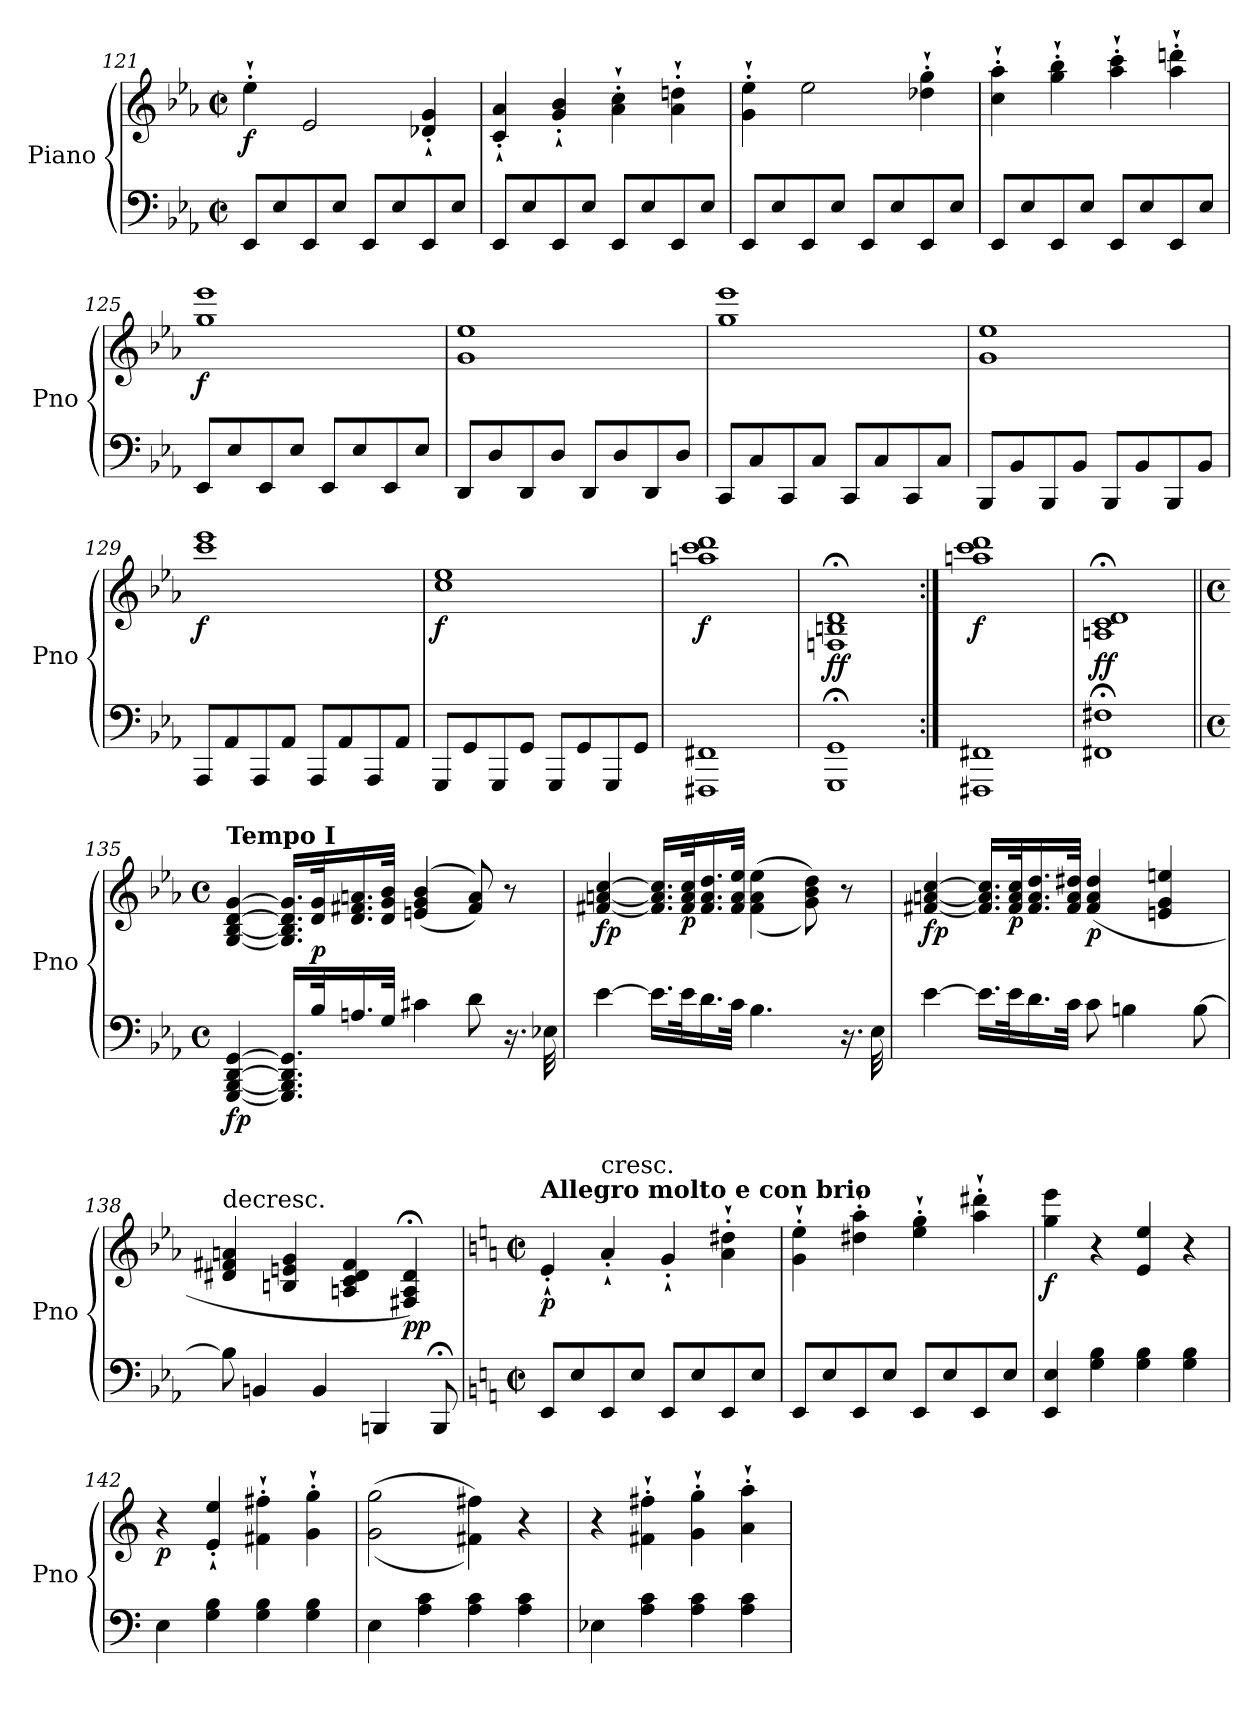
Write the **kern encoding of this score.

**kern	**kern	**dynam
*part1	*part1	*part1
*staff2	*staff1	*staff1/2
*I"Piano	*	*
*I'Pno	*	*
!!LO:LB:g=z
*clefF4	*clefG2	*
*k[b-e-a-]	*k[b-e-a-]	*
*E-:	*E-:	*
*M2/2	*M2/2	*
*met(c|)	*met(c|)	*
=121	=121	=121
!	!	!LO:DY:b
8EE-/L	4ee-'`\	f
8E-/	.	.
8EE-/	2e-/	.
8E-/J	.	.
8EE-/L	.	.
8E-/	.	.
8EE-/	4d-X/'` 4g/'`	.
8E-/J	.	.
=122	=122	=122
8EE-/L	4c/'` 4a-/'`	.
8E-/	.	.
8EE-/	4g/'` 4b-/'`	.
8E-/J	.	.
8EE-/L	4a-\'` 4cc\'`	.
8E-/	.	.
8EE-/	4a-\'` 4ddn\'`	.
8E-/J	.	.
=123	=123	=123
8EE-/L	4g\'` 4ee-\'`	.
8E-/	.	.
8EE-/	2ee-\	.
8E-/J	.	.
8EE-/L	.	.
8E-/	.	.
8EE-/	4dd-X\'` 4gg\'`	.
8E-/J	.	.
=124	=124	=124
8EE-/L	4cc\'` 4aa-\'`	.
8E-/	.	.
8EE-/	4gg\'` 4bb-\'`	.
8E-/J	.	.
8EE-/L	4aa-\'` 4ccc\'`	.
8E-/	.	.
8EE-/	4aa-\'` 4dddn\'`	.
8E-/J	.	.
=125	=125	=125
!	!	!LO:DY:b
8EE-/L	1gg 1eee-	f
8E-/	.	.
8EE-/	.	.
8E-/J	.	.
8EE-/L	.	.
8E-/	.	.
8EE-/	.	.
8E-/J	.	.
!!LO:LB:g=z
=126	=126	=126
8DD/L	1g 1ee-	.
8D/	.	.
8DD/	.	.
8D/J	.	.
8DD/L	.	.
8D/	.	.
8DD/	.	.
8D/J	.	.
=127	=127	=127
8CC/L	1gg 1eee-	.
8C/	.	.
8CC/	.	.
8C/J	.	.
8CC/L	.	.
8C/	.	.
8CC/	.	.
8C/J	.	.
=128	=128	=128
8BBB-/L	1g 1ee-	.
8BB-/	.	.
8BBB-/	.	.
8BB-/J	.	.
8BBB-/L	.	.
8BB-/	.	.
8BBB-/	.	.
8BB-/J	.	.
=129	=129	=129
!	!	!LO:DY:b
8AAA-/L	1ccc 1eee-	f
8AA-/	.	.
8AAA-/	.	.
8AA-/J	.	.
8AAA-/L	.	.
8AA-/	.	.
8AAA-/	.	.
8AA-/J	.	.
=130	=130	=130
!	!	!LO:DY:b
8GGG/L	1cc 1ee-	f
8GG/	.	.
8GGG/	.	.
8GG/J	.	.
8GGG/L	.	.
8GG/	.	.
8GGG/	.	.
8GG/J	.	.
!!LO:LB:g=z
=131	=131	=131
!	!	!LO:DY:b
1FFF#X 1FF#X	1aan 1ccc 1ddd	f
=132	=132	=132
!	!	!LO:DY:b
1GGG; 1GG;	1Fn;< 1Bn;< 1d;<	ff
=133:|!	=133:|!	=133:|!
!	!	!LO:DY:b
1FFF#X 1FF#X	1aan 1ccc 1ddd	f
=134	=134	=134
!	!	!LO:DY:b
1FF#X; 1F#X;	1An;< 1c;< 1d;<	ff
=135||	=135||	=135||
*M4/4	*M4/4	*
*met(c)	*met(c)	*
!	!LO:TX:a:B:t=Tempo I	!
!	!	!LO:DY:b=2
[4GGG/ [4BBB-/ [4DD/ [4GG/	[4G/ [4B-/ [4d/ [4g/	fp
16.GGG/] 16.BBB-/] 16.DD/] 16.GG/]LL	16.G/] 16.B-/] 16.d/] 16.g/]LL	.
!	!	!LO:DY:b
32B-/K	32d/ 32g/K	p
16.An/	16.d/ 16.f#X/ 16.an/	.
32G/JJk	32d/ 32g/ 32b-/JJk	.
4c#X\	(<(<4en/ 4g/ 4b-/	.
8d\	8f#/ 8a/))	.
16.r	8r	.
32E-X\	.	.
=136	=136	=136
!	!	!LO:DY:b
[4e-\	[4f#X/ [4an/ [4cc/	fp
16.e-\LL]	16.f#/] 16.a/] 16.cc/]LL	.
!	!	!LO:DY:b
32e-\K	32f#/ 32a/ 32cc/K	p
16.d\	16.f#/ 16.a/ 16.dd/	.
32c\JJk	32f#/ 32a/ 32ee-/JJk	.
4.B-\	(>(>4f#\ 4a\ 4ee-\	.
.	8g\ 8b-\ 8dd\))	.
16.r	8r	.
32E-\	.	.
!!LO:PB:g=z
=137	=137	=137
!	!	!LO:DY:b
[4e-\	[4f#X/ [4an/ [4cc/	fp
16.e-\LL]	16.f#/] 16.a/] 16.cc/]LL	.
!	!	!LO:DY:b
32e-\K	32f#/ 32a/ 32cc/K	p
16.d\	16.f#/ 16.a/ 16.dd/	.
32c\JJk	32f#/ 32a/ 32dd#X/JJk	.
!	!	!LO:DY:b
8c\	(>4f#/ 4a/ 4dd#/	p
4Bn\	.	.
.	4en/ 4g/ 4een/	.
[8B\	.	.
=138	=138	=138
!	!LO:TX:a:t=decresc.	!
8B\]	4d#X/ 4f#X/ 4an/	.
4BBn/	.	.
.	4Bn/ 4en/ 4g/	.
4BB/	.	.
.	4An/ 4c/ 4d#/ 4f#/	.
4BBBn/	.	.
!	!	!LO:DY:b
.	4F#X/;< 4A/;< 4d#/;<)	pp
8BBB;/	.	.
=139	=139	=139
*k[]	*k[]	*
*C:	*C:	*
*M2/2	*M2/2	*
*met(c|)	*met(c|)	*
!	!LO:TX:a:B:t=Allegro molto e con brio	!
!	!	!LO:DY:b
8EE/L	4e'`/	p
8E/	.	.
!	!LO:TX:a:t=cresc.	!
8EE/	4a'`/	.
8E/J	.	.
8EE/L	4g'`/	.
8E/	.	.
8EE/	4a\'` 4dd#X\'`	.
8E/J	.	.
=140	=140	=140
8EE/L	4g\'` 4ee\'`	.
8E/	.	.
8EE/	4dd#X\'` 4aa\'`	.
8E/J	.	.
8EE/L	4ee\'` 4gg\'`	.
8E/	.	.
8EE/	4aa\'` 4ddd#X\'`	.
8E/J	.	.
!!LO:LB:g=z
=141	=141	=141
!	!	!LO:DY:b
4EE/ 4E/	4gg\ 4eee\	f
4G\ 4B\	4r	.
4G\ 4B\	4e/ 4ee/	.
4G\ 4B\	4r	.
=142	=142	=142
!	!	!LO:DY:b
4E\	4r	p
4G\ 4B\	4e/'` 4ee/'`	.
4G\ 4B\	4f#X\'` 4ff#X\'`	.
4G\ 4B\	4g\'` 4gg\'`	.
=143	=143	=143
4E\	(>(>2g\ 2gg\	.
4A\ 4c\	.	.
4A\ 4c\	4f#X\ 4ff#X\))	.
4A\ 4c\	4r	.
=144	=144	=144
4E-X\	4r	.
4A\ 4c\	4f#X\'` 4ff#X\'`	.
4A\ 4c\	4g\'` 4gg\'`	.
4A\ 4c\	4a\'` 4aa\'`	.
=	=	=
*-	*-	*-
